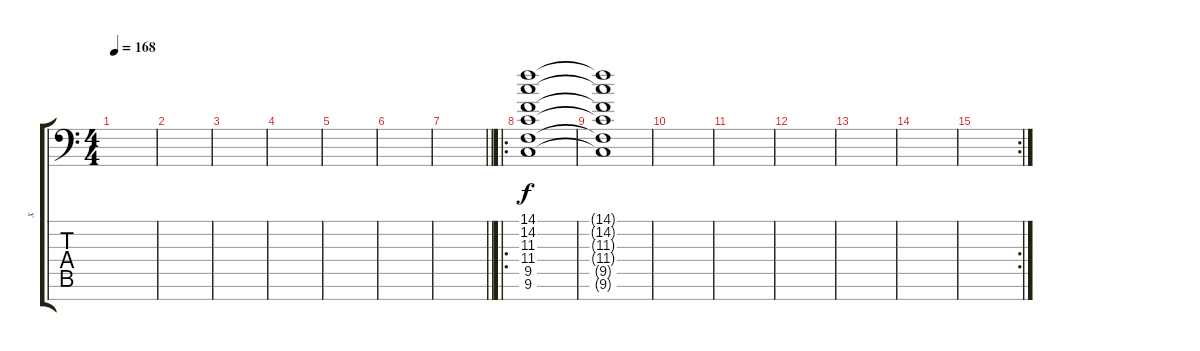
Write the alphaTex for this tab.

\track ("х" "х") {instrument tubularbells}
\staff {score tabs}
\tuning (Eb4 Bb3 Gb3 Db3 Ab2 Eb2 Bb1) {hide}
\ts (4 4)
\tempo 168
\clef f4
\ks c
|
|
|
|
|
|
\barLineRight lightlight
|
\ro
\section ("" "")
(14.1 14.2 11.3 11.4 9.5 9.6).1 |
(14.1{t} 14.2{t} 11.3{t} 11.4{t} 9.5{t} 9.6{t}).1 |
|
|
|
|
|
\rc 2
